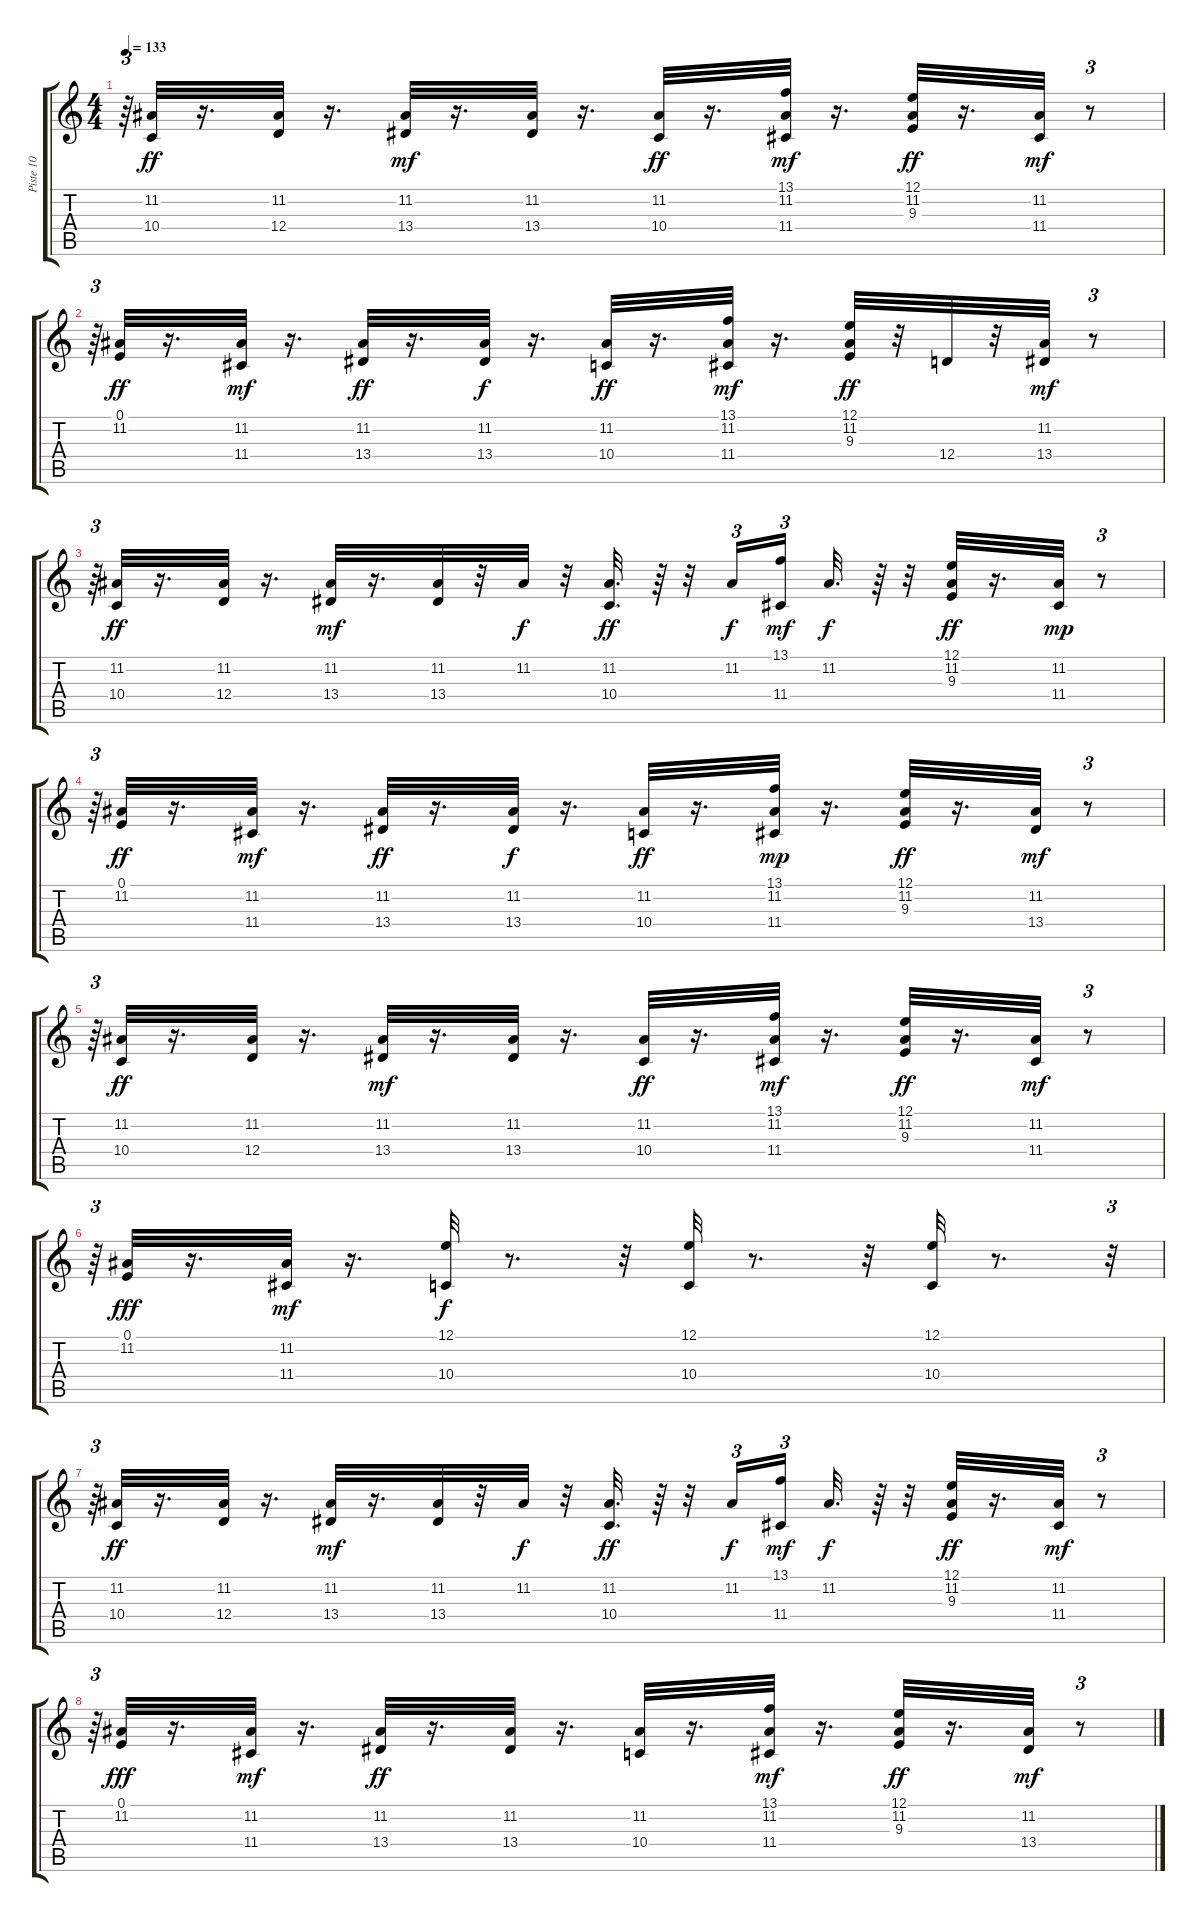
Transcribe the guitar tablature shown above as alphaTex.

\track ("Piste 10" "Piste 10") {instrument acousticgrandpiano}
\staff {score tabs}
\tuning (E4 B3 G3 D3 A2 E2) {hide}
\ts (4 4)
\tempo 133
\clef g2
\ks c
r.64{tu (3 2) dy mf} (11.2 10.4).32{dy ff} r.16{d} (11.2 12.4).32 r.16{d} (11.2 13.4).32{dy mf} r.16{d} (11.2 13.4).32 r.16{d} (11.2 10.4).32{dy ff} r.16{d} (13.1 11.2 11.4).32{dy mf} r.16{d} (12.1 11.2 9.3).32{dy ff} r.16{d} (11.2 11.4).32{dy mf} r.8{tu (3 2)} |
r.64{tu (3 2)} (0.1 11.2).32{dy ff} r.16{d} (11.2 11.4).32{dy mf} r.16{d} (11.2 13.4).32{dy ff} r.16{d} (11.2 13.4).32{dy f} r.16{d} (11.2 10.4).32{dy ff} r.16{d} (13.1 11.2 11.4).32{dy mf} r.16{d} (12.1 11.2 9.3).32{dy ff} r.32 12.4.32 r.32 (11.2 13.4).32{dy mf} r.8{tu (3 2)} |
r.64{tu (3 2)} (11.2 10.4).32{dy ff} r.16{d} (11.2 12.4).32 r.16{d} (11.2 13.4).32{dy mf} r.16{d} (11.2 13.4).32 r.32 11.2.32{dy f} r.32 (11.2 10.4).32{d dy ff} r.64 r.32 11.2.16{tu (3 2) dy f} (13.1 11.4).16{tu (3 2) dy mf} 11.2.32{d dy f} r.64 r.32 (12.1 11.2 9.3).32{dy ff} r.16{d} (11.2 11.4).32{dy mp} r.8{tu (3 2)} |
r.64{tu (3 2)} (0.1 11.2).32{dy ff} r.16{d} (11.2 11.4).32{dy mf} r.16{d} (11.2 13.4).32{dy ff} r.16{d} (11.2 13.4).32{dy f} r.16{d} (11.2 10.4).32{dy ff} r.16{d} (13.1 11.2 11.4).32{dy mp} r.16{d} (12.1 11.2 9.3).32{dy ff} r.16{d} (11.2 13.4).32{dy mf} r.8{tu (3 2)} |
r.64{tu (3 2)} (11.2 10.4).32{dy ff} r.16{d} (11.2 12.4).32 r.16{d} (11.2 13.4).32{dy mf} r.16{d} (11.2 13.4).32 r.16{d} (11.2 10.4).32{dy ff} r.16{d} (13.1 11.2 11.4).32{dy mf} r.16{d} (12.1 11.2 9.3).32{dy ff} r.16{d} (11.2 11.4).32{dy mf} r.8{tu (3 2)} |
r.64{tu (3 2)} (0.1 11.2).32{dy fff} r.16{d} (11.2 11.4).32{dy mf} r.16{d} (12.1 10.4).32{dy f} r.8{d} r.32 (12.1 10.4).32 r.8{d} r.32 (12.1 10.4).32 r.8{d} r.32{tu (3 2)} |
r.64{tu (3 2)} (11.2 10.4).32{dy ff} r.16{d} (11.2 12.4).32 r.16{d} (11.2 13.4).32{dy mf} r.16{d} (11.2 13.4).32 r.32 11.2.32{dy f} r.32 (11.2 10.4).32{d dy ff} r.64 r.32 11.2.16{tu (3 2) dy f} (13.1 11.4).16{tu (3 2) dy mf} 11.2.32{d dy f} r.64 r.32 (12.1 11.2 9.3).32{dy ff} r.16{d} (11.2 11.4).32{dy mf} r.8{tu (3 2)} |
r.64{tu (3 2)} (0.1 11.2).32{dy fff} r.16{d} (11.2 11.4).32{dy mf} r.16{d} (11.2 13.4).32{dy ff} r.16{d} (11.2 13.4).32 r.16{d} (11.2 10.4).32 r.16{d} (13.1 11.2 11.4).32{dy mf} r.16{d} (12.1 11.2 9.3).32{dy ff} r.16{d} (11.2 13.4).32{dy mf} r.8{tu (3 2)}
